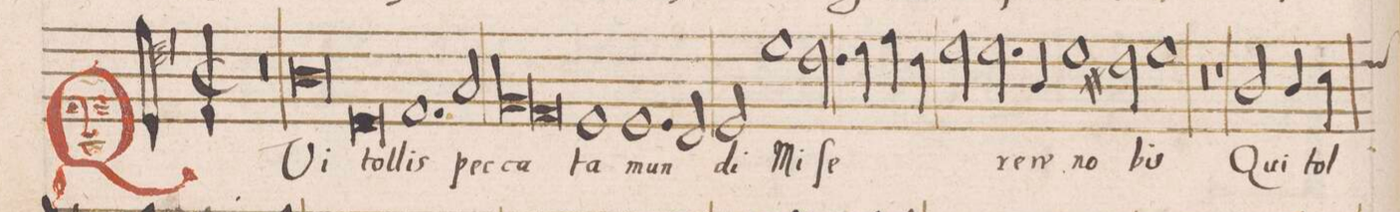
**kern	**text
*I"ALTVS	*
*clefC4	*
*k[]	*
*met(C|)	*
*M2/1	*
=58||	=58||
0r	.
=59-	=59-
0A	QVi
=60-	=60-
0D	tol-
=61-	=61-
1.E	-lis
2G/	pec-
=62-	=62-
*lig	*
1F	-ca-
1E	.
*Xlig	*
=63-	=63-
1D	-ta
1.D	mun-
=64-	=64-
2C/	.
2D/	-di
1d\	Mi-
=65-	=65-
2.c\	-ſe-
4d\	.
4e\	.
4c\	.
=66-	=66-
2d\	.
2.d\	-re-
4A/	-re
1d\	no-
=67-	=67-
2c#X\	.
1d	-bis
=68-	=68-
0r	.
=69-	=69-
1r	.
2A/	Qui
4A/	tol-
4B\	.
*custos:c	*
=70-	=70-
*-	*-
